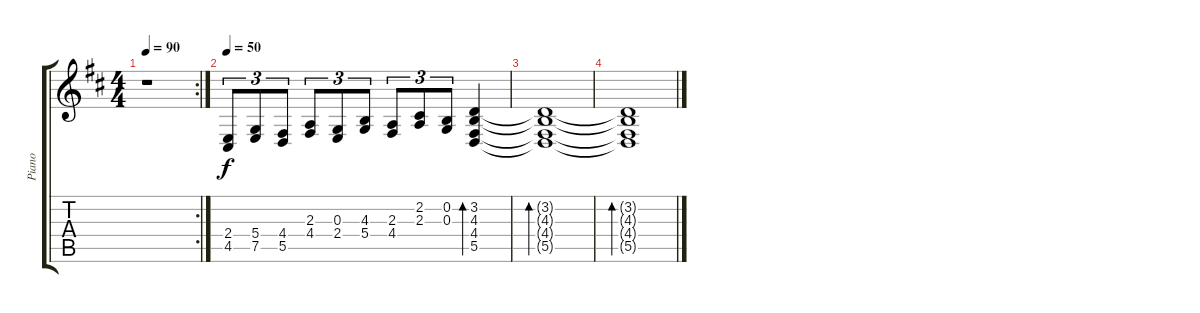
\track ("Piano" "Piano") {instrument acousticgrandpiano}
\staff {score tabs}
\tuning (E4 B3 G3 D3 A2 E2) {hide}
\rc 2
\ts (4 4)
\tempo 90
\clef g2
\ks d
r.1{dy f} |
\tempo 50
(2.4 4.5).8{tu (3 2)} (5.4 7.5).8{tu (3 2)} (4.4 5.5).8{tu (3 2)} (2.3 4.4).8{tu (3 2)} (0.3 2.4).8{tu (3 2)} (4.3 5.4).8{tu (3 2)} (2.3 4.4).8{tu (3 2)} (2.2 2.3).8{tu (3 2)} (0.2 0.3).8{tu (3 2)} (3.2 4.3 4.4 5.5).4{bd 30} |
(3.2{t} 4.3{t} 4.4{t} 5.5{t}).1{bd 30} |
(3.2{t} 4.3{t} 4.4{t} 5.5{t}).1{bd 30}
